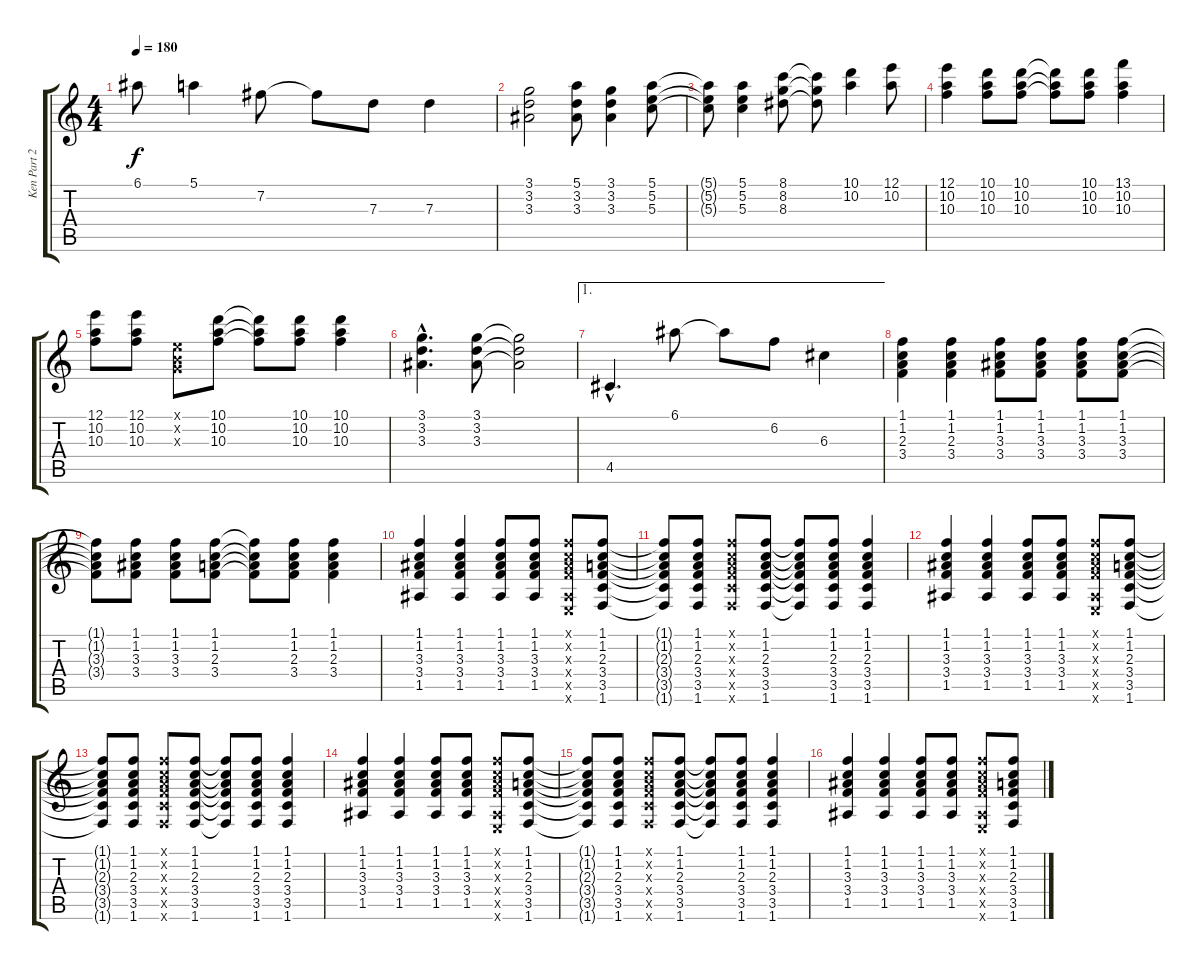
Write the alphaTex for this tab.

\track ("Ken Part 2" "Ken Part 2") {instrument electricguitarclean}
\staff {score tabs}
\tuning (E4 B3 G3 D3 A2 E2) {hide}
\ts (4 4)
\tempo 180
\clef g2
\ks c
6.1{t}.8{dy f} 5.1.4 7.2.8 7.2{t}.8 7.3.8 7.3.4 |
(3.1 3.2 3.3).2 (5.1 3.2 3.3).8 (3.1 3.2 3.3).4 (5.1 5.2 5.3).8 |
(5.1{t} 5.2{t} 5.3{t}).8 (5.1 5.2 5.3).4 (8.1 8.2 8.3).8 (8.1{t} 8.2{t} 8.3{t}).8 (10.1 10.2).4 (12.1 10.2).8 |
(12.1 10.2 10.3).4 (10.1 10.2 10.3).8 (10.1 10.2 10.3).8 (10.1{t} 10.2{t} 10.3{t}).8 (10.1 10.2 10.3).8 (13.1 10.2 10.3).4 |
(12.1 10.2 10.3).8 (12.1 10.2 10.3).8 (0.1{x} 0.2{x} 0.3{x}).8 (10.1 10.2 10.3).8 (10.1{t} 10.2{t} 10.3{t}).8 (10.1 10.2 10.3).8 (10.1 10.2 10.3).4 |
(3.1{hac} 3.2{hac} 3.3{hac}).4{d} (3.1 3.2 3.3).8 (3.1{t} 3.2{t} 3.3{t}).2 |
\ae 1
4.5{hac}.4{d} 6.1.8 6.1{t}.8 6.2.8 6.3.4 |
(1.1 1.2 2.3 3.4).4 (1.1 1.2 2.3 3.4).4 (1.1 1.2 3.3 3.4).8 (1.1 1.2 3.3 3.4).8 (1.1 1.2 3.3 3.4).8 (1.1 1.2 3.3 3.4).8 |
(1.1{t} 1.2{t} 3.3{t} 3.4{t}).8 (1.1 1.2 3.3 3.4).8 (1.1 1.2 3.3 3.4).8 (1.1 1.2 2.3 3.4).8 (1.1{t} 1.2{t} 2.3{t} 3.4{t}).8 (1.1 1.2 2.3 3.4).8 (1.1 1.2 2.3 3.4).4 |
(1.1 1.2 3.3 3.4 1.5).4 (1.1 1.2 3.3 3.4 1.5).4 (1.1 1.2 3.3 3.4 1.5).8 (1.1 1.2 3.3 3.4 1.5).8 (1.1{x} 1.2{x} 3.3{x} 3.4{x} 1.5{x} 0.6{x}).8 (1.1 1.2 2.3 3.4 3.5 1.6).8 |
(1.1{t} 1.2{t} 2.3{t} 3.4{t} 3.5{t} 1.6{t}).8 (1.1 1.2 2.3 3.4 3.5 1.6).8 (1.1{x} 1.2{x} 2.3{x} 3.4{x} 3.5{x} 1.6{x}).8 (1.1 1.2 2.3 3.4 3.5 1.6).8 (1.1{t} 1.2{t} 2.3{t} 3.4{t} 3.5{t} 1.6{t}).8 (1.1 1.2 2.3 3.4 3.5 1.6).8 (1.1 1.2 2.3 3.4 3.5 1.6).4 |
(1.1 1.2 3.3 3.4 1.5).4 (1.1 1.2 3.3 3.4 1.5).4 (1.1 1.2 3.3 3.4 1.5).8 (1.1 1.2 3.3 3.4 1.5).8 (1.1{x} 1.2{x} 3.3{x} 3.4{x} 1.5{x} 0.6{x}).8 (1.1 1.2 2.3 3.4 3.5 1.6).8 |
(1.1{t} 1.2{t} 2.3{t} 3.4{t} 3.5{t} 1.6{t}).8 (1.1 1.2 2.3 3.4 3.5 1.6).8 (1.1{x} 1.2{x} 2.3{x} 3.4{x} 3.5{x} 1.6{x}).8 (1.1 1.2 2.3 3.4 3.5 1.6).8 (1.1{t} 1.2{t} 2.3{t} 3.4{t} 3.5{t} 1.6{t}).8 (1.1 1.2 2.3 3.4 3.5 1.6).8 (1.1 1.2 2.3 3.4 3.5 1.6).4 |
(1.1 1.2 3.3 3.4 1.5).4 (1.1 1.2 3.3 3.4 1.5).4 (1.1 1.2 3.3 3.4 1.5).8 (1.1 1.2 3.3 3.4 1.5).8 (1.1{x} 1.2{x} 3.3{x} 3.4{x} 1.5{x} 0.6{x}).8 (1.1 1.2 2.3 3.4 3.5 1.6).8 |
(1.1{t} 1.2{t} 2.3{t} 3.4{t} 3.5{t} 1.6{t}).8 (1.1 1.2 2.3 3.4 3.5 1.6).8 (1.1{x} 1.2{x} 2.3{x} 3.4{x} 3.5{x} 1.6{x}).8 (1.1 1.2 2.3 3.4 3.5 1.6).8 (1.1{t} 1.2{t} 2.3{t} 3.4{t} 3.5{t} 1.6{t}).8 (1.1 1.2 2.3 3.4 3.5 1.6).8 (1.1 1.2 2.3 3.4 3.5 1.6).4 |
(1.1 1.2 3.3 3.4 1.5).4 (1.1 1.2 3.3 3.4 1.5).4 (1.1 1.2 3.3 3.4 1.5).8 (1.1 1.2 3.3 3.4 1.5).8 (1.1{x} 1.2{x} 3.3{x} 3.4{x} 1.5{x} 0.6{x}).8 (1.1 1.2 2.3 3.4 3.5 1.6).8
